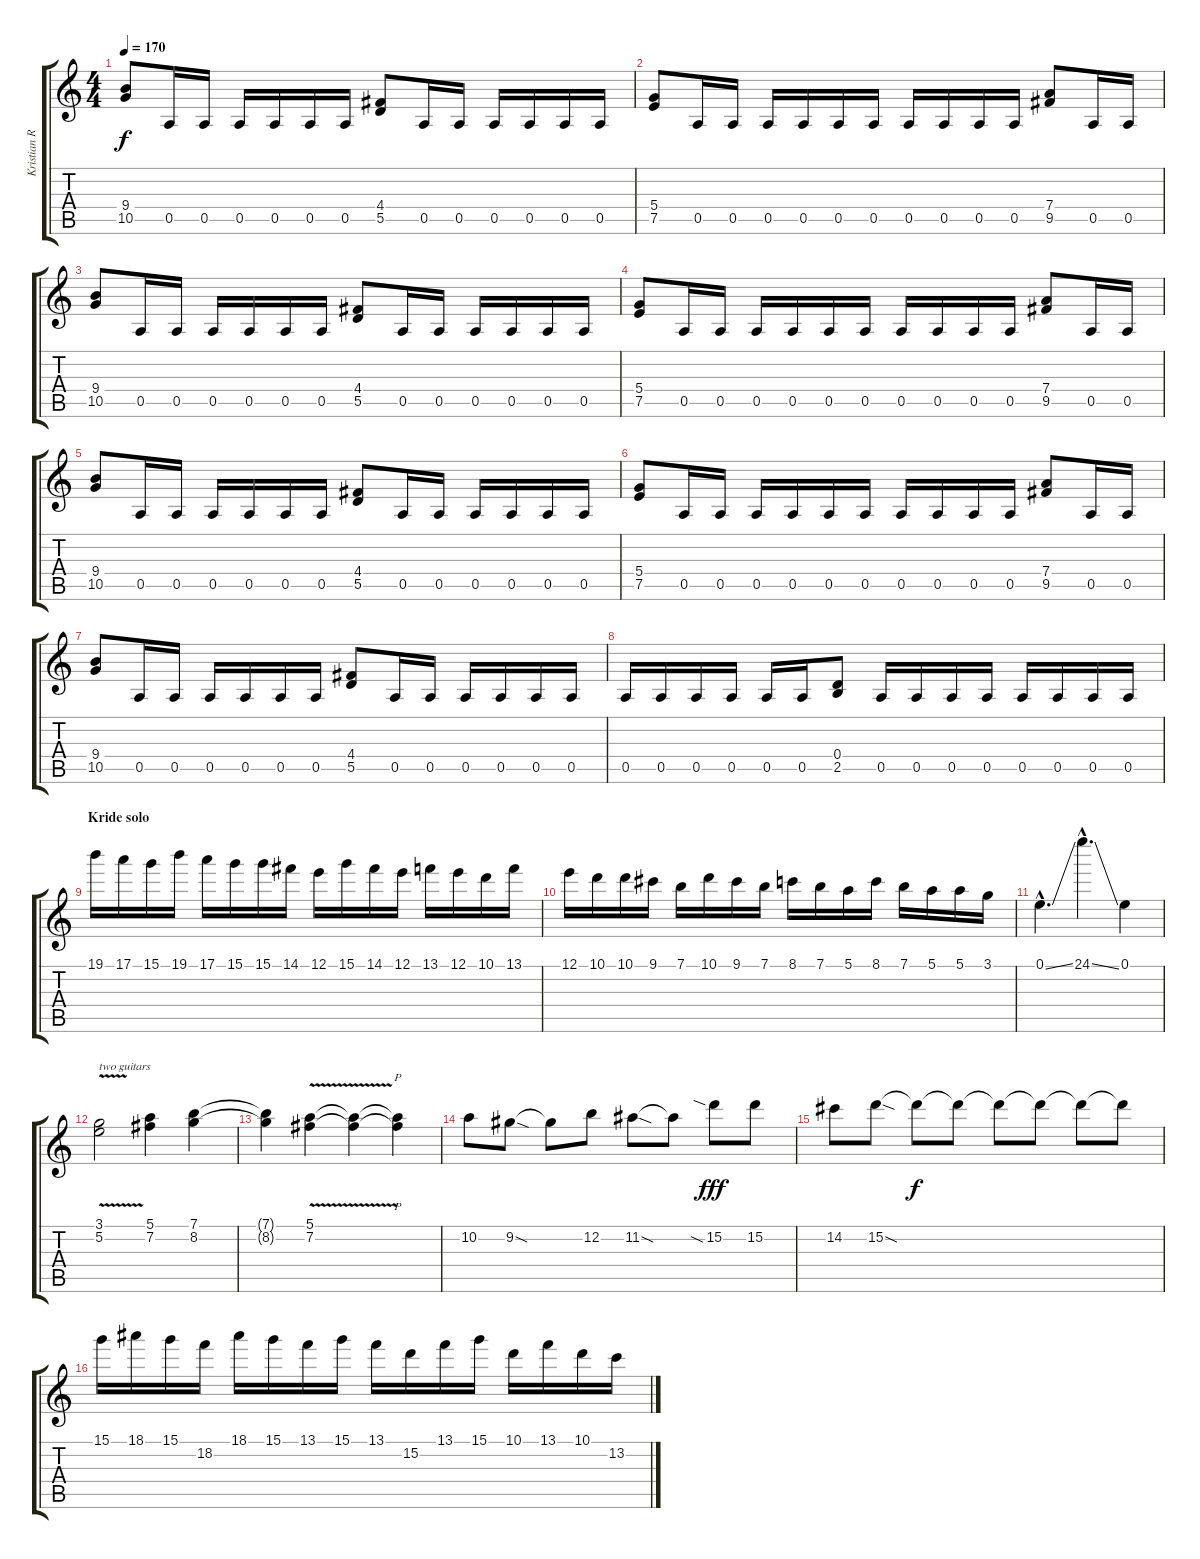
\track ("Kristian Ranta" "Kristian R") {instrument distortionguitar}
\staff {score tabs}
\tuning (E4 B3 G3 D3 A2 E2) {hide}
\ts (4 4)
\tempo 170
\clef g2
\ks c
(9.4 10.5).8{dy f} 0.5.16 0.5.16 0.5.16 0.5.16 0.5.16 0.5.16 (4.4 5.5).8 0.5.16 0.5.16 0.5.16 0.5.16 0.5.16 0.5.16 |
(5.4 7.5).8 0.5.16 0.5.16 0.5.16 0.5.16 0.5.16 0.5.16 0.5.16 0.5.16 0.5.16 0.5.16 (7.4 9.5).8 0.5.16 0.5.16 |
(9.4 10.5).8 0.5.16 0.5.16 0.5.16 0.5.16 0.5.16 0.5.16 (4.4 5.5).8 0.5.16 0.5.16 0.5.16 0.5.16 0.5.16 0.5.16 |
(5.4 7.5).8 0.5.16 0.5.16 0.5.16 0.5.16 0.5.16 0.5.16 0.5.16 0.5.16 0.5.16 0.5.16 (7.4 9.5).8 0.5.16 0.5.16 |
(9.4 10.5).8 0.5.16 0.5.16 0.5.16 0.5.16 0.5.16 0.5.16 (4.4 5.5).8 0.5.16 0.5.16 0.5.16 0.5.16 0.5.16 0.5.16 |
(5.4 7.5).8 0.5.16 0.5.16 0.5.16 0.5.16 0.5.16 0.5.16 0.5.16 0.5.16 0.5.16 0.5.16 (7.4 9.5).8 0.5.16 0.5.16 |
(9.4 10.5).8 0.5.16 0.5.16 0.5.16 0.5.16 0.5.16 0.5.16 (4.4 5.5).8 0.5.16 0.5.16 0.5.16 0.5.16 0.5.16 0.5.16 |
0.5.16 0.5.16 0.5.16 0.5.16 0.5.16 0.5.16 (0.4 2.5).8 0.5.16 0.5.16 0.5.16 0.5.16 0.5.16 0.5.16 0.5.16 0.5.16 |
\section ("" "Kride solo")
19.1.16{volume 13} 17.1.16{volume 13} 15.1.16 19.1.16 17.1.16 15.1.16 15.1.16 14.1.16 12.1.16 15.1.16 14.1.16 12.1.16 13.1.16 12.1.16 10.1.16 13.1.16 |
12.1.16 10.1.16 10.1.16 9.1.16 7.1.16 10.1.16 9.1.16 7.1.16 8.1.16 7.1.16 5.1.16 8.1.16 7.1.16 5.1.16 5.1.16 3.1.16 |
0.1{ss hac}.4{d} 24.1{ss hac}.4{d} 0.1.4 |
(3.1{v} 5.2).2{txt "two guitars"} (5.1 7.2).4 (7.1 8.2).4 |
(7.1{t} 8.2{t}).4 (5.1{v} 7.2).4 (5.1{t} 7.2{t}).4 (5.1{t} 7.2{t}).4{p} |
10.2.8 9.2{sod}.8 9.2{t}.8 12.2.8 11.2{sod}.8 11.2{t}.8 15.2{sia}.8{dy fff} 15.2.8 |
14.2.8 15.2{sod}.8 15.2{t}.8{dy f} 15.2{t}.8 15.2{t}.8 15.2{t}.8 15.2{t}.8 15.2{t}.8 |
15.1.16 18.1.16 15.1.16 18.2.16 18.1.16 15.1.16 13.1.16 15.1.16 13.1.16 15.2.16 13.1.16 15.1.16 10.1.16 13.1.16 10.1.16 13.2.16
